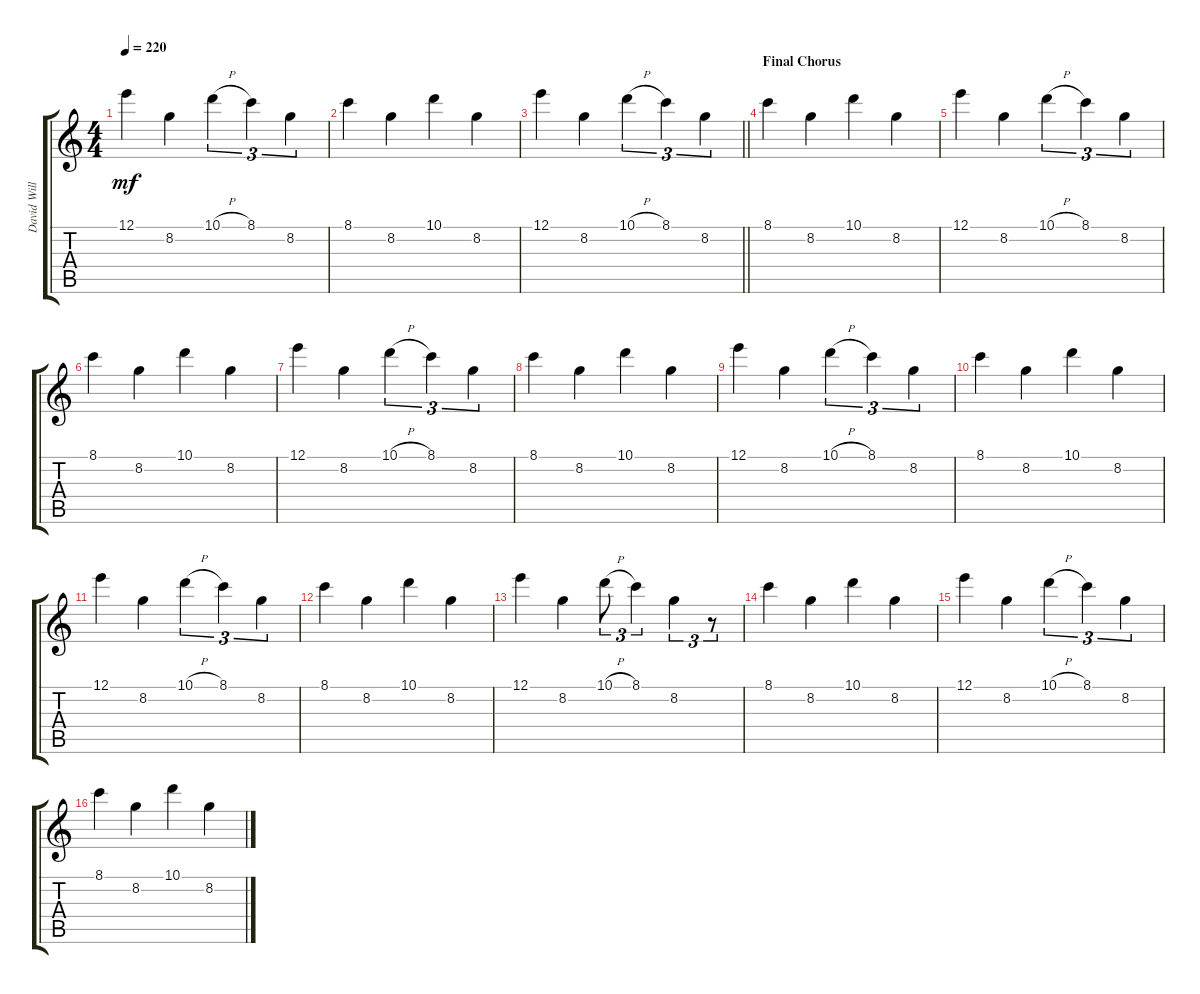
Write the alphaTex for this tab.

\track ("David Williams" "David Will") {instrument overdrivenguitar}
\staff {score tabs}
\tuning (E4 B3 G3 D3 A2 D2) {hide}
\ts (4 4)
\tempo 220
\clef g2
\ks c
12.1.4{dy mf} 8.2.4 10.1{h}.4{tu (3 2)} 8.1.4{tu (3 2)} 8.2.4{tu (3 2)} |
8.1.4 8.2.4 10.1.4 8.2.4 |
\barLineRight lightlight
12.1.4 8.2.4 10.1{h}.4{tu (3 2)} 8.1.4{tu (3 2)} 8.2.4{tu (3 2)} |
\section ("" "Final Chorus")
8.1.4 8.2.4 10.1.4 8.2.4 |
12.1.4 8.2.4 10.1{h}.4{tu (3 2)} 8.1.4{tu (3 2)} 8.2.4{tu (3 2)} |
8.1.4 8.2.4 10.1.4 8.2.4 |
12.1.4 8.2.4 10.1{h}.4{tu (3 2)} 8.1.4{tu (3 2)} 8.2.4{tu (3 2)} |
8.1.4 8.2.4 10.1.4 8.2.4 |
12.1.4 8.2.4 10.1{h}.4{tu (3 2)} 8.1.4{tu (3 2)} 8.2.4{tu (3 2)} |
8.1.4 8.2.4 10.1.4 8.2.4 |
12.1.4 8.2.4 10.1{h}.4{tu (3 2)} 8.1.4{tu (3 2)} 8.2.4{tu (3 2)} |
8.1.4 8.2.4 10.1.4 8.2.4 |
12.1.4 8.2.4 10.1{h}.8{tu (3 2)} 8.1.4{tu (3 2)} 8.2.4{tu (3 2)} r.8{tu (3 2)} |
8.1.4 8.2.4 10.1.4 8.2.4 |
12.1.4 8.2.4 10.1{h}.4{tu (3 2)} 8.1.4{tu (3 2)} 8.2.4{tu (3 2)} |
8.1.4 8.2.4 10.1.4 8.2.4
